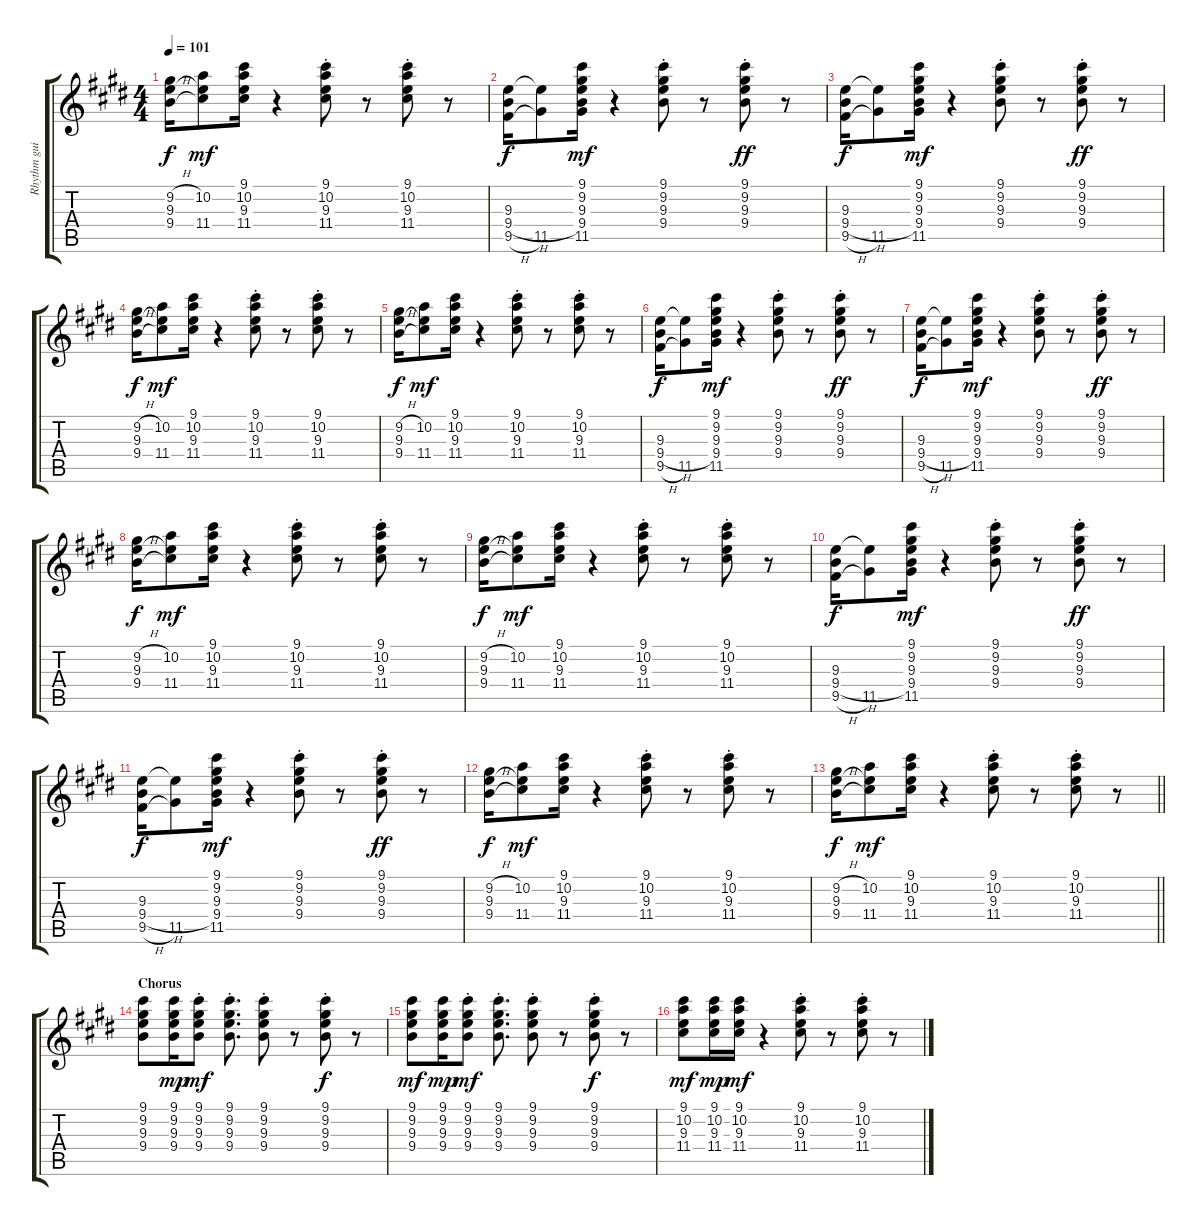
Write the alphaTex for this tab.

\track ("Rhythm guitar" "Rhythm gui") {instrument electricguitarclean}
\staff {score tabs}
\tuning (E4 B3 G3 D3 A2 E2) {hide}
\ts (4 4)
\tempo 101
\clef g2
\ks e
(9.2{h} 9.3 9.4{h}).16{dy f} (10.2 9.3{t} 11.4).8{dy mf} (9.1 10.2 9.3 11.4).16 r.4 (9.1{st} 10.2{st} 9.3{st} 11.4{st}).8 r.8 (9.1{st} 10.2{st} 9.3{st} 11.4{st}).8 r.8 |
(9.3 9.4{h} 9.5{h}).16{dy f} (9.3{t} 11.5).8 (9.1 9.2 9.3 9.4 11.5).16{dy mf} r.4 (9.1{st} 9.2{st} 9.3{st} 9.4{st}).8 r.8 (9.1{st} 9.2{st} 9.3{st} 9.4{st}).8{dy ff} r.8 |
(9.3 9.4{h} 9.5{h}).16{dy f} (9.3{t} 11.5).8 (9.1 9.2 9.3 9.4 11.5).16{dy mf} r.4 (9.1{st} 9.2{st} 9.3{st} 9.4{st}).8 r.8 (9.1{st} 9.2{st} 9.3{st} 9.4{st}).8{dy ff} r.8 |
(9.2{h} 9.3 9.4{h}).16{dy f} (10.2 9.3{t} 11.4).8{dy mf} (9.1 10.2 9.3 11.4).16 r.4 (9.1{st} 10.2{st} 9.3{st} 11.4{st}).8 r.8 (9.1{st} 10.2{st} 9.3{st} 11.4{st}).8 r.8 |
(9.2{h} 9.3 9.4{h}).16{dy f} (10.2 9.3{t} 11.4).8{dy mf} (9.1 10.2 9.3 11.4).16 r.4 (9.1{st} 10.2{st} 9.3{st} 11.4{st}).8 r.8 (9.1{st} 10.2{st} 9.3{st} 11.4{st}).8 r.8 |
(9.3 9.4{h} 9.5{h}).16{dy f} (9.3{t} 11.5).8 (9.1 9.2 9.3 9.4 11.5).16{dy mf} r.4 (9.1{st} 9.2{st} 9.3{st} 9.4{st}).8 r.8 (9.1{st} 9.2{st} 9.3{st} 9.4{st}).8{dy ff} r.8 |
(9.3 9.4{h} 9.5{h}).16{dy f} (9.3{t} 11.5).8 (9.1 9.2 9.3 9.4 11.5).16{dy mf} r.4 (9.1{st} 9.2{st} 9.3{st} 9.4{st}).8 r.8 (9.1{st} 9.2{st} 9.3{st} 9.4{st}).8{dy ff} r.8 |
(9.2{h} 9.3 9.4{h}).16{dy f} (10.2 9.3{t} 11.4).8{dy mf} (9.1 10.2 9.3 11.4).16 r.4 (9.1{st} 10.2{st} 9.3{st} 11.4{st}).8 r.8 (9.1{st} 10.2{st} 9.3{st} 11.4{st}).8 r.8 |
(9.2{h} 9.3 9.4{h}).16{dy f} (10.2 9.3{t} 11.4).8{dy mf} (9.1 10.2 9.3 11.4).16 r.4 (9.1{st} 10.2{st} 9.3{st} 11.4{st}).8 r.8 (9.1{st} 10.2{st} 9.3{st} 11.4{st}).8 r.8 |
(9.3 9.4{h} 9.5{h}).16{dy f} (9.3{t} 11.5).8 (9.1 9.2 9.3 9.4 11.5).16{dy mf} r.4 (9.1{st} 9.2{st} 9.3{st} 9.4{st}).8 r.8 (9.1{st} 9.2{st} 9.3{st} 9.4{st}).8{dy ff} r.8 |
(9.3 9.4{h} 9.5{h}).16{dy f} (9.3{t} 11.5).8 (9.1 9.2 9.3 9.4 11.5).16{dy mf} r.4 (9.1{st} 9.2{st} 9.3{st} 9.4{st}).8 r.8 (9.1{st} 9.2{st} 9.3{st} 9.4{st}).8{dy ff} r.8 |
(9.2{h} 9.3 9.4{h}).16{dy f} (10.2 9.3{t} 11.4).8{dy mf} (9.1 10.2 9.3 11.4).16 r.4 (9.1{st} 10.2{st} 9.3{st} 11.4{st}).8 r.8 (9.1{st} 10.2{st} 9.3{st} 11.4{st}).8 r.8 |
\barLineRight lightlight
(9.2{h} 9.3 9.4{h}).16{dy f} (10.2 9.3{t} 11.4).8{dy mf} (9.1 10.2 9.3 11.4).16 r.4 (9.1{st} 10.2{st} 9.3{st} 11.4{st}).8 r.8 (9.1{st} 10.2{st} 9.3{st} 11.4{st}).8 r.8 |
\section ("" "Chorus")
(9.1 9.2 9.3 9.4).8 (9.1 9.2 9.3 9.4).16{dy mp} (9.1{st} 9.2{st} 9.3{st} 9.4{st}).8{dy mf} (9.1{st} 9.2{st} 9.3{st} 9.4{st}).8{d} (9.1{st} 9.2{st} 9.3{st} 9.4{st}).8 r.8 (9.1{st} 9.2{st} 9.3{st} 9.4{st}).8{dy f} r.8 |
(9.1 9.2 9.3 9.4).8{dy mf} (9.1 9.2 9.3 9.4).16{dy mp} (9.1{st} 9.2{st} 9.3{st} 9.4{st}).8{dy mf} (9.1{st} 9.2{st} 9.3{st} 9.4{st}).8{d} (9.1{st} 9.2{st} 9.3{st} 9.4{st}).8 r.8 (9.1{st} 9.2{st} 9.3{st} 9.4{st}).8{dy f} r.8 |
(9.1 10.2 9.3 11.4).8{dy mf} (9.1 10.2 9.3 11.4).16{dy mp} (9.1 10.2 9.3 11.4).16{dy mf} r.4 (9.1{st} 10.2{st} 9.3{st} 11.4{st}).8 r.8 (9.1{st} 10.2{st} 9.3{st} 11.4{st}).8 r.8
